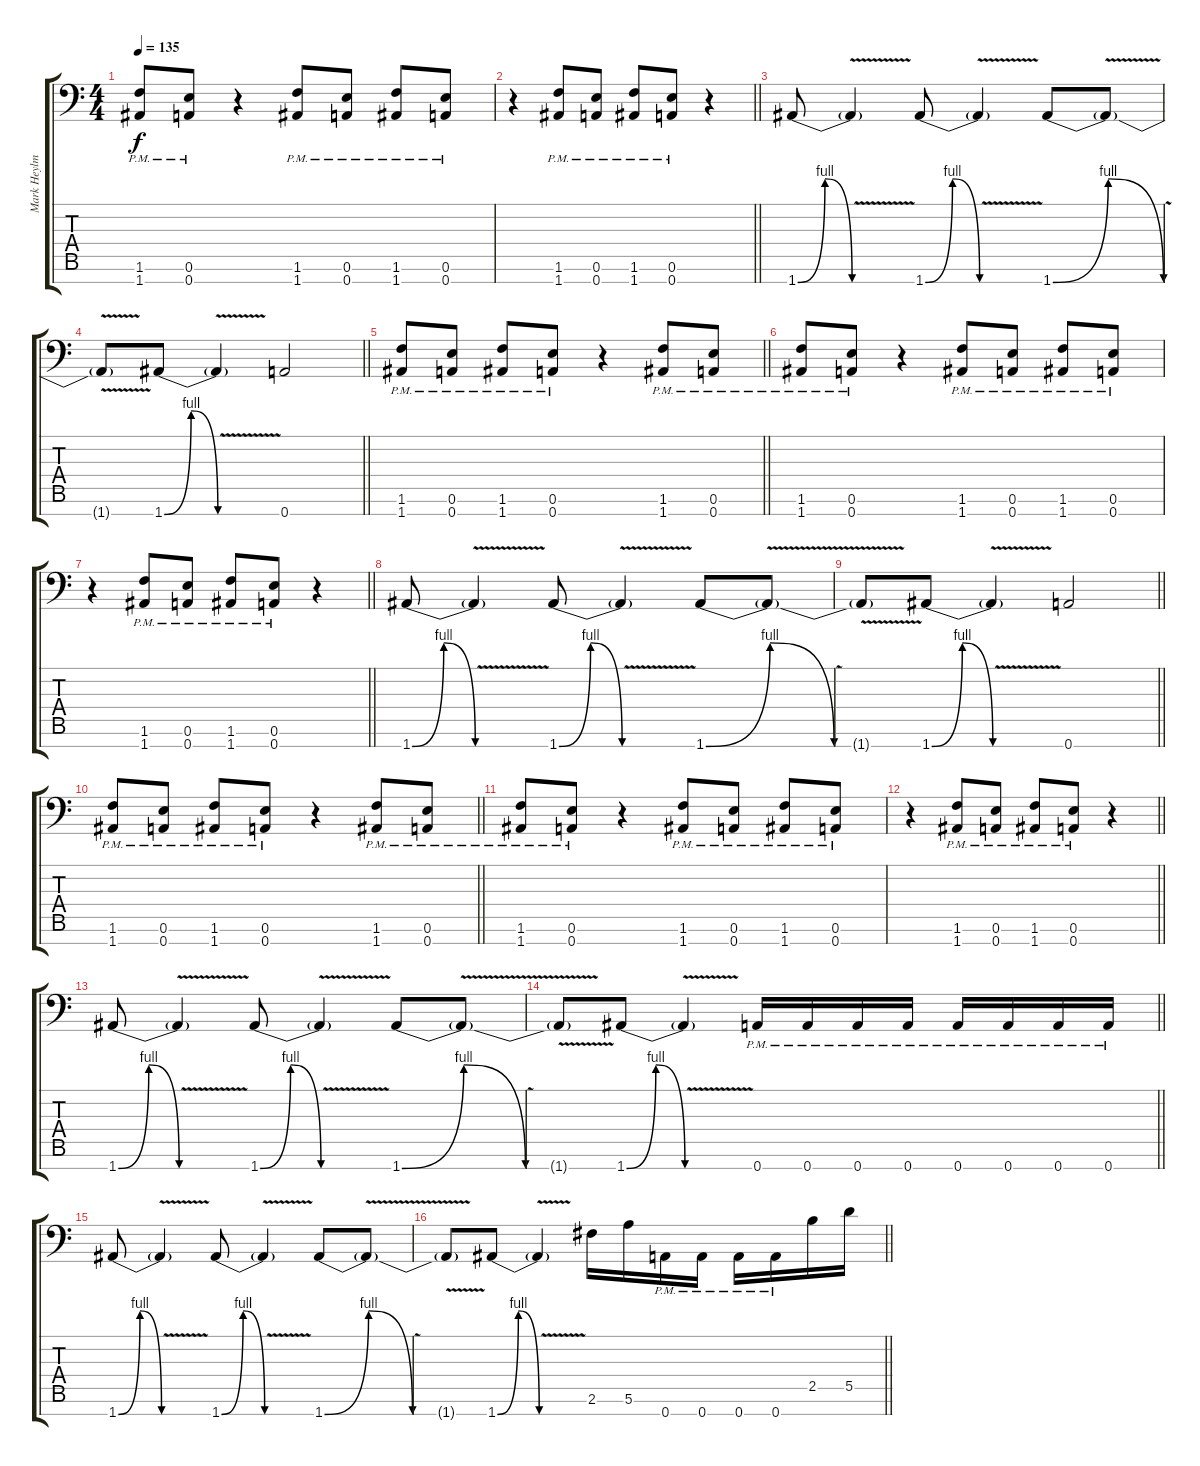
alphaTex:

\track ("Mark Heylmun" "Mark Heylm") {instrument distortionguitar}
\staff {score tabs}
\tuning (E4 B3 G3 D3 A2 E2 A1) {hide}
\ts (4 4)
\tempo 135
\clef f4
\ks c
(1.6{pm} 1.7{pm}).8{dy f} (0.6{pm} 0.7{pm}).8 r.4 (1.6{pm} 1.7{pm}).8 (0.6{pm} 0.7{pm}).8 (1.6{pm} 1.7{pm}).8 (0.6{pm} 0.7{pm}).8 |
\barLineRight lightlight
r.4 (1.6{pm} 1.7{pm}).8 (0.6{pm} 0.7{pm}).8 (1.6{pm} 1.7{pm}).8 (0.6{pm} 0.7{pm}).8 r.4 |
1.7{be (bendrelease 0 0 30 4 30 4 60 0)}.8 1.7{v t}.4 1.7{be (bendrelease 0 0 30 4 30 4 60 0)}.8 1.7{v t}.4 1.7{be (bendrelease 0 0 30 4 30 4 60 0)}.8 1.7{v t}.8 |
\barLineRight lightlight
1.7{t}.8 1.7{be (bendrelease 0 0 30 4 30 4 60 0)}.8 1.7{v t}.4 0.7.2 |
\barLineRight lightlight
(1.6{pm} 1.7{pm}).8 (0.6{pm} 0.7{pm}).8 (1.6{pm} 1.7{pm}).8 (0.6{pm} 0.7{pm}).8 r.4 (1.6{pm} 1.7{pm}).8 (0.6{pm} 0.7{pm}).8 |
(1.6{pm} 1.7{pm}).8 (0.6{pm} 0.7{pm}).8 r.4 (1.6{pm} 1.7{pm}).8 (0.6{pm} 0.7{pm}).8 (1.6{pm} 1.7{pm}).8 (0.6{pm} 0.7{pm}).8 |
\barLineRight lightlight
r.4 (1.6{pm} 1.7{pm}).8 (0.6{pm} 0.7{pm}).8 (1.6{pm} 1.7{pm}).8 (0.6{pm} 0.7{pm}).8 r.4 |
1.7{be (bendrelease 0 0 30 4 30 4 60 0)}.8 1.7{v t}.4 1.7{be (bendrelease 0 0 30 4 30 4 60 0)}.8 1.7{v t}.4 1.7{be (bendrelease 0 0 30 4 30 4 60 0)}.8 1.7{v t}.8 |
\barLineRight lightlight
1.7{t}.8 1.7{be (bendrelease 0 0 30 4 30 4 60 0)}.8 1.7{v t}.4 0.7.2 |
\barLineRight lightlight
(1.6{pm} 1.7{pm}).8 (0.6{pm} 0.7{pm}).8 (1.6{pm} 1.7{pm}).8 (0.6{pm} 0.7{pm}).8 r.4 (1.6{pm} 1.7{pm}).8 (0.6{pm} 0.7{pm}).8 |
(1.6{pm} 1.7{pm}).8 (0.6{pm} 0.7{pm}).8 r.4 (1.6{pm} 1.7{pm}).8 (0.6{pm} 0.7{pm}).8 (1.6{pm} 1.7{pm}).8 (0.6{pm} 0.7{pm}).8 |
\barLineRight lightlight
r.4 (1.6{pm} 1.7{pm}).8 (0.6{pm} 0.7{pm}).8 (1.6{pm} 1.7{pm}).8 (0.6{pm} 0.7{pm}).8 r.4 |
1.7{be (bendrelease 0 0 30 4 30 4 60 0)}.8 1.7{v t}.4 1.7{be (bendrelease 0 0 30 4 30 4 60 0)}.8 1.7{v t}.4 1.7{be (bendrelease 0 0 30 4 30 4 60 0)}.8 1.7{v t}.8 |
\barLineRight lightlight
1.7{t}.8 1.7{be (bendrelease 0 0 30 4 30 4 60 0)}.8 1.7{v t}.4 0.7{pm}.16 0.7{pm}.16 0.7{pm}.16 0.7{pm}.16 0.7{pm}.16 0.7{pm}.16 0.7{pm}.16 0.7{pm}.16 |
1.7{be (bendrelease 0 0 30 4 30 4 60 0)}.8 1.7{v t}.4 1.7{be (bendrelease 0 0 30 4 30 4 60 0)}.8 1.7{v t}.4 1.7{be (bendrelease 0 0 30 4 30 4 60 0)}.8 1.7{v t}.8 |
\barLineRight lightlight
1.7{t}.8 1.7{be (bendrelease 0 0 30 4 30 4 60 0)}.8 1.7{v t}.4 2.6.16 5.6.16 0.7{pm}.16 0.7{pm}.16 0.7{pm}.16 0.7{pm}.16 2.5.16 5.5.16
